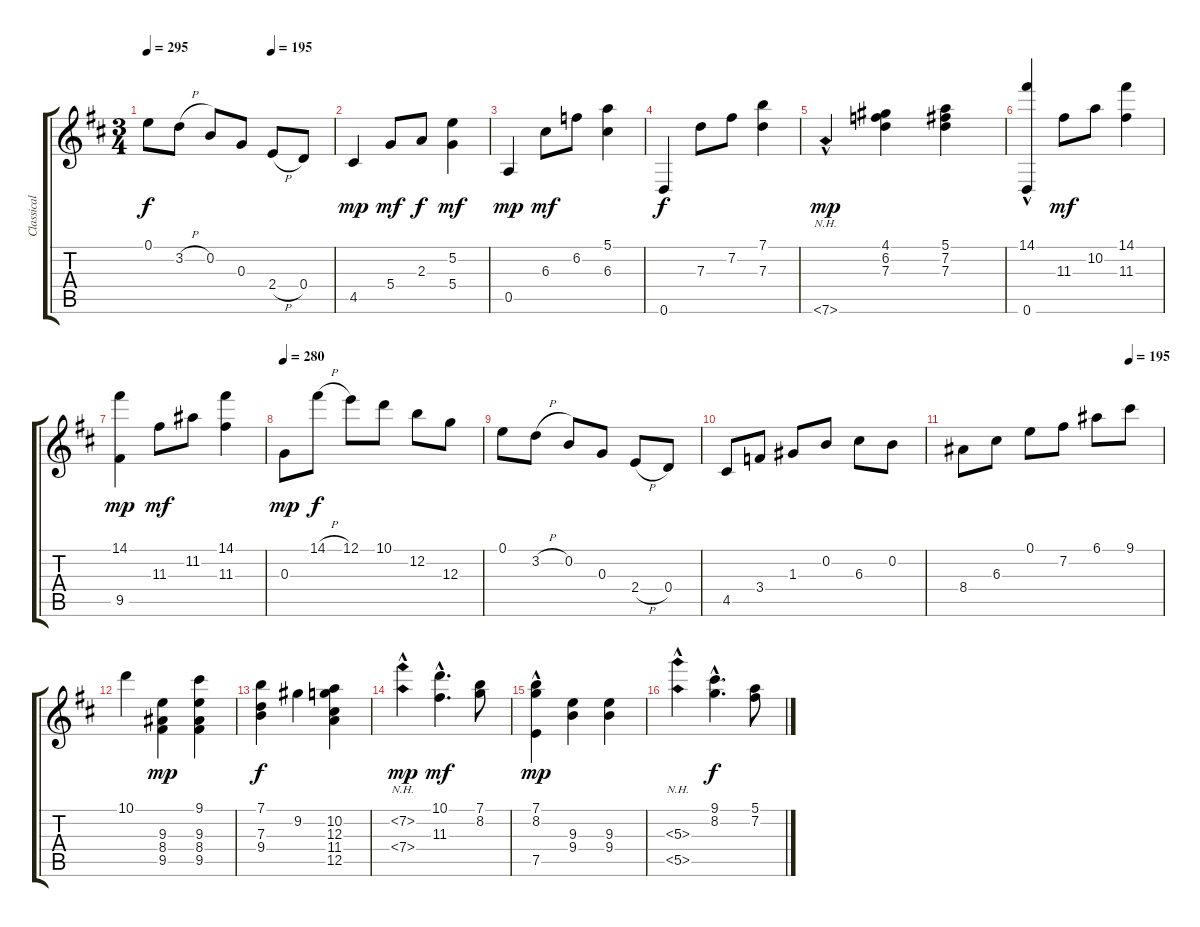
\track ("Classical guitar" "Classical ") {instrument acousticguitarnylon}
\staff {score tabs}
\tuning (E4 B3 G3 D3 A2 D2) {hide}
\ts (3 4)
\tempo 295
\tempo (195 0.6666666666666666)
\clef g2
\ks bminor
0.1.8{dy f} 3.2{h}.8 0.2.8 0.3.8 2.4{h}.8 0.4.8 |
4.5.4{dy mp} 5.4.8{dy mf} 2.3.8{dy f} (5.2 5.4).4{dy mf} |
0.5.4{dy mp} 6.3.8{dy mf} 6.2.8 (5.1 6.3).4 |
0.6.4{dy f} 7.3.8 7.2.8 (7.1 7.3).4 |
7.6{nh hac}.4{dy mp} (4.1 6.2 7.3).4 (5.1 7.2 7.3).4 |
(14.1 0.6{hac}).4 11.3.8{dy mf} 10.2.8 (14.1 11.3).4 |
(14.1 9.5).4{dy mp} 11.3.8{dy mf} 11.2.8 (14.1 11.3).4 |
\tempo 280
0.3.8{dy mp} 14.1{h}.8{dy f} 12.1.8 10.1.8 12.2.8 12.3.8 |
0.1.8 3.2{h}.8 0.2.8 0.3.8 2.4{h}.8 0.4.8 |
4.5.8 3.4.8 1.3.8 0.2.8 6.3.8 0.2.8 |
\tempo (195 0.8333333333333334)
8.4.8 6.3.8 0.1.8 7.2.8 6.1.8 9.1.8 |
10.1.4 (9.3 8.4 9.5).4{dy mp} (9.1 9.3 8.4 9.5).4 |
(7.1 7.3 9.4).4{dy f} 9.2.4 (10.2 12.3 11.4 12.5).4 |
(7.2{nh hac} 7.4{nh hac}).4{dy mp} (10.1{hac} 11.3{hac}).4{d dy mf} (7.1 8.2).8 |
(7.1{hac} 8.2{hac} 7.5{hac}).4{dy mp} (9.3 9.4).4 (9.3 9.4).4 |
(5.3{nh hac} 5.5{nh hac}).4 (9.1{hac} 8.2{hac}).4{d dy f} (5.1 7.2).8
